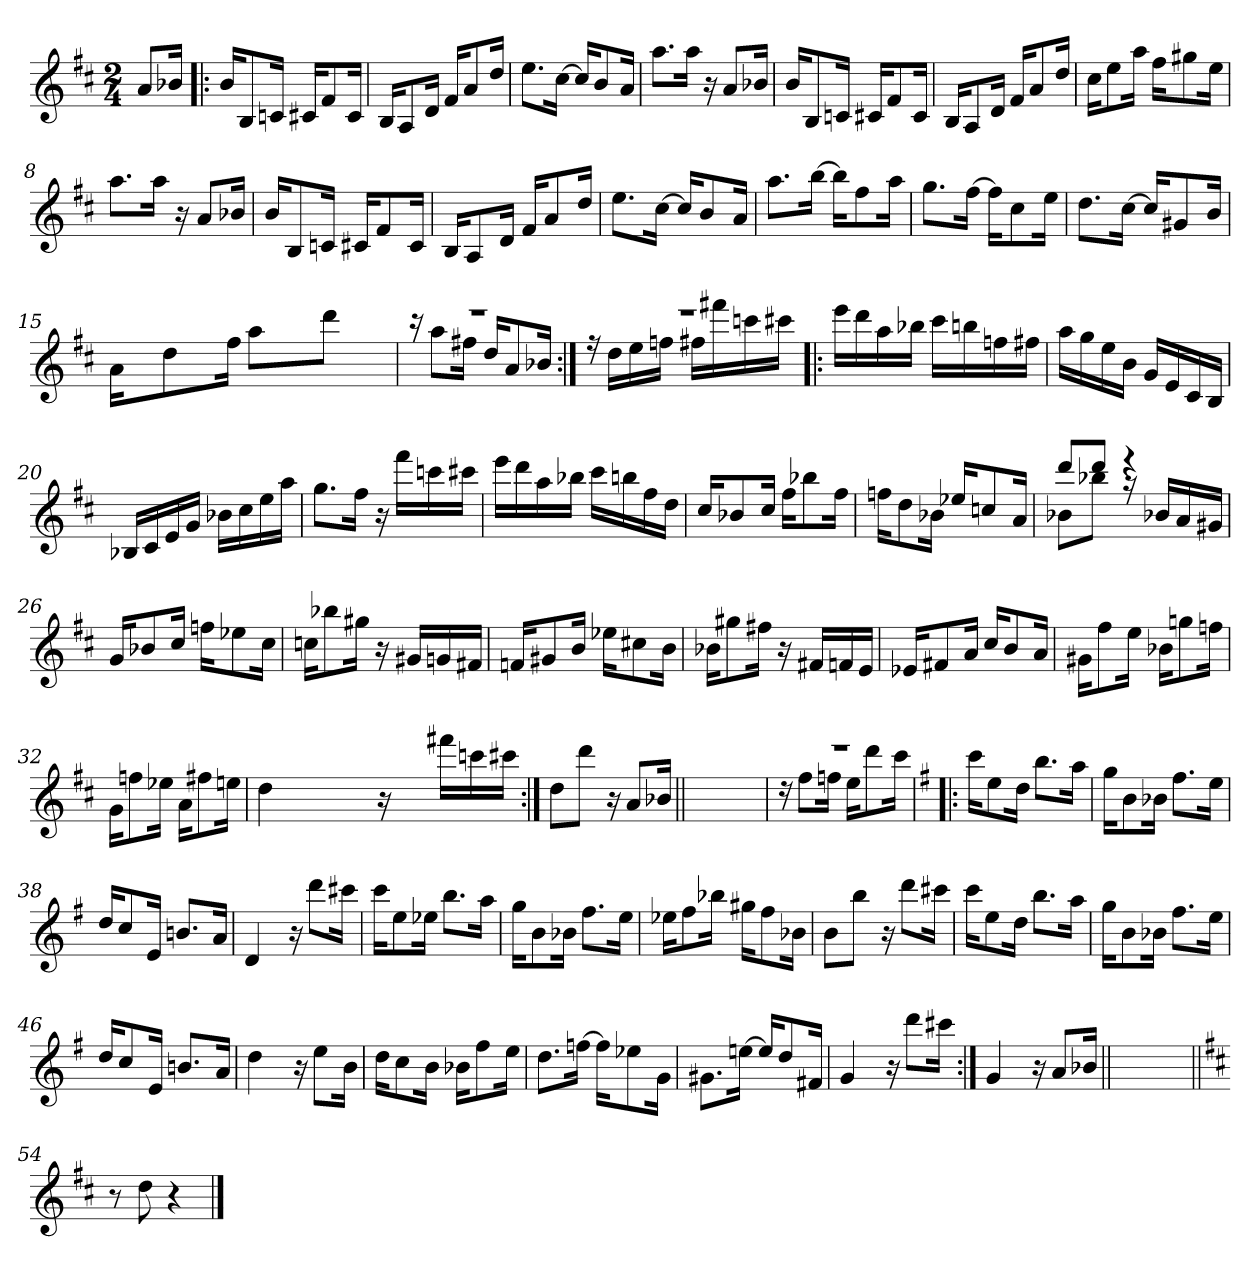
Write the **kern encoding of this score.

**kern
*part1
*staff1
*clefG2
*k[f#c#]
*D:
*M2/4
=
8a/L
16b-X/Jk
=1!|:
16b/KL
8B/
16cn/Jk
16c#X/KL
8f#/
16c#/Jk
=2
16B/KL
8A/
16d/Jk
16f#/KL
8a/
16dd/Jk
=3
8.ee\L
[16cc#\Jk
16cc#/KL]
8b/
16a/Jk
=4
8.aa\L
16aa\Jk
16r
8a/L
16b-X/Jk
!!LO:LB:g=z
=5
16b/KL
8B/
16cn/Jk
16c#X/KL
8f#/
16c#/Jk
=6
16B/KL
8A/
16d/Jk
16f#/KL
8a/
16dd/Jk
=7
16cc#\KL
8ee\
16aa\Jk
16ff#\KL
8gg#X\
16ee\Jk
=8
8.aa\L
16aa\Jk
16r
8a/L
16b-X/Jk
!!LO:LB:g=z
=9
16b/KL
8B/
16cn/Jk
16c#X/KL
8f#/
16c#/Jk
=10
16B/KL
8A/
16d/Jk
16f#/KL
8a/
16dd/Jk
=11
8.ee\L
[>16cc#\Jk
16cc#/KL]
8b/
16a/Jk
=12
8.aa\L
[>16bb\Jk
16bb\KL]
8ff#\
16aa\Jk
!!LO:LB:g=z
=13
8.gg\L
[>16ff#\Jk
16ff#\KL]
8cc#\
16ee\Jk
=14
8.dd\L
[16cc#\Jk
16cc#/KL]
8g#X/
16b/Jk
=15
16a\KL
8ryy
8dd\
8ryy
16ff#\Jk
8aa\L
16ryy
16ryy
8ddd\J
16ryy
16ryy
=16
*^
16r	2rfff
8aa\L	.
16ff#X\Jk	.
16dd/KL	.
8a/	.
16b-X/Jk	.
!!LO:LB:g=z	!!
=17:|!	=17:|!
16r	2rfff
16dd\LL	.
16ee\	.
16ffn\JJ	.
16ff#X\LL	.
16fff#X\	.
16cccn\	.
16ccc#X\JJ	.
*v	*v
=18!|:
16eee\LL
16ddd\
16aa\
16bb-X\JJ
16ccc#\LL
16bbn\
16ffn\
16ff#X\JJ
=19
16aa\LL
16gg\
16ee\
16b\JJ
16g/LL
16e/
16c#/
16B/JJ
=20
16B-X/LL
16c#/
16e/
16g/JJ
16b-X\LL
16cc#\
16ee\
16aa\JJ
!!LO:LB:g=z
=21
8.gg\L
16ff#\Jk
16r
16fff#\LL
16cccn\
16ccc#X\JJ
=22
16eee\LL
16ddd\
16aa\
16bb-X\JJ
16ccc#\LL
16bbn\
16ff#\
16dd\JJ
=23
16cc#/KL
8b-X/
16cc#/Jk
16ff#\KL
8bb-X\
16ff#\Jk
=24
16ffn\KL
8dd\
16b-X\Jk
16ee-X/KL
8ccn/
16a/Jk
!!LO:LB:g=z
=25
*^
8b-X\L	8ddd!/L
8bb-X\J	8ddd!/J
16r	4rddd
16b-X/LL	.
16a/	.
16g#X/JJ	.
*v	*v
=26
16g/KL
8b-X/
16cc#/Jk
16ffn\KL
8ee-X\
16cc#\Jk
=27
16ccn\KL
8bb-X\
16gg#X\Jk
16r
16g#X/LL
16gn/
16f#X/JJ
=28
16fn/KL
8g#X/
16b/Jk
16ee-X\KL
8cc#X\
16b\Jk
!!LO:LB:g=z
=29
16b-X\KL
8gg#X\
16ff#X\Jk
16r
16f#X/LL
16fn/
16e/JJ
=30
16e-X/KL
8f#X/
16a/Jk
16cc#/KL
8b/
16a/Jk
=31
16g#X\KL
8ff#\
16ee\Jk
16b-X\KL
8ggn\
16ffn\Jk
=32
16g\KL
8ffn\
16ee-X\Jk
16a\KL
8ff#X\
16een\Jk
!!LO:LB:g=z
=33
4dd\
16ryy
16ryy
16ryy
16ryy
16r
4ryy
16fff#X\LL
16cccn\
16ccc#X\JJ
=34:|!
8dd\L
8ddd\J
16r
8a/L
16b-X/Jk
=34X341||
2ryy
!!LO:PB:g=z
=35
*^
16rdd	2rfff
8ff#\L	.
16ffn\Jk	.
16ee\KL	.
8ddd\	.
16ccc#\Jk	.
*v	*v
=36!|:
*k[f#]
*G:
16ccc\KL
8ee\
16dd\Jk
8.bb\L
16aa\Jk
=37
16gg\KL
8b\
16b-X\Jk
8.ff#\L
16ee\Jk
=38
16dd/KL
8cc/
16e/Jk
8.bn/L
16a/Jk
!!LO:LB:g=z
=39
4d/
16r
8ddd\L
16ccc#X\Jk
=40
16ccc\KL
8ee\
16ee-X\Jk
8.bb\L
16aa\Jk
=41
16gg\KL
8b\
16b-X\Jk
8.ff#\L
16ee\Jk
=42
16ee-X\KL
8ff#\
16bb-X\Jk
16gg#X\KL
8ff#\
16b-X\Jk
!!LO:LB:g=z
=43
8b\L
8bb\J
16r
8ddd\L
16ccc#X\Jk
=44
16ccc\KL
8ee\
16dd\Jk
8.bb\L
16aa\Jk
=45
16gg\KL
8b\
16b-X\Jk
8.ff#\L
16ee\Jk
=46
16dd/KL
8cc/
16e/Jk
8.bn/L
16a/Jk
!!LO:LB:g=z
=47
4dd\
16r
8ee\L
16b\Jk
=48
16dd\KL
8cc\
16b\Jk
16b-X\KL
8ff#\
16ee\Jk
=49
8.dd\L
[>16ffn\Jk
16ffn\KL]
8ee-X\
16g\Jk
=50
8.g#X\L
[>16een\Jk
16ee/KL]
8dd/
16f#X/Jk
!!LO:LB:g=z
=51
4g/
16r
8ddd\L
16ccc#X\Jk
=52:|!
4g/
16r
8a/L
16b-X/Jk
=53||
2ryy
=54||
*k[f#c#]
*D:
8r
8dd\
4r
==
*-
